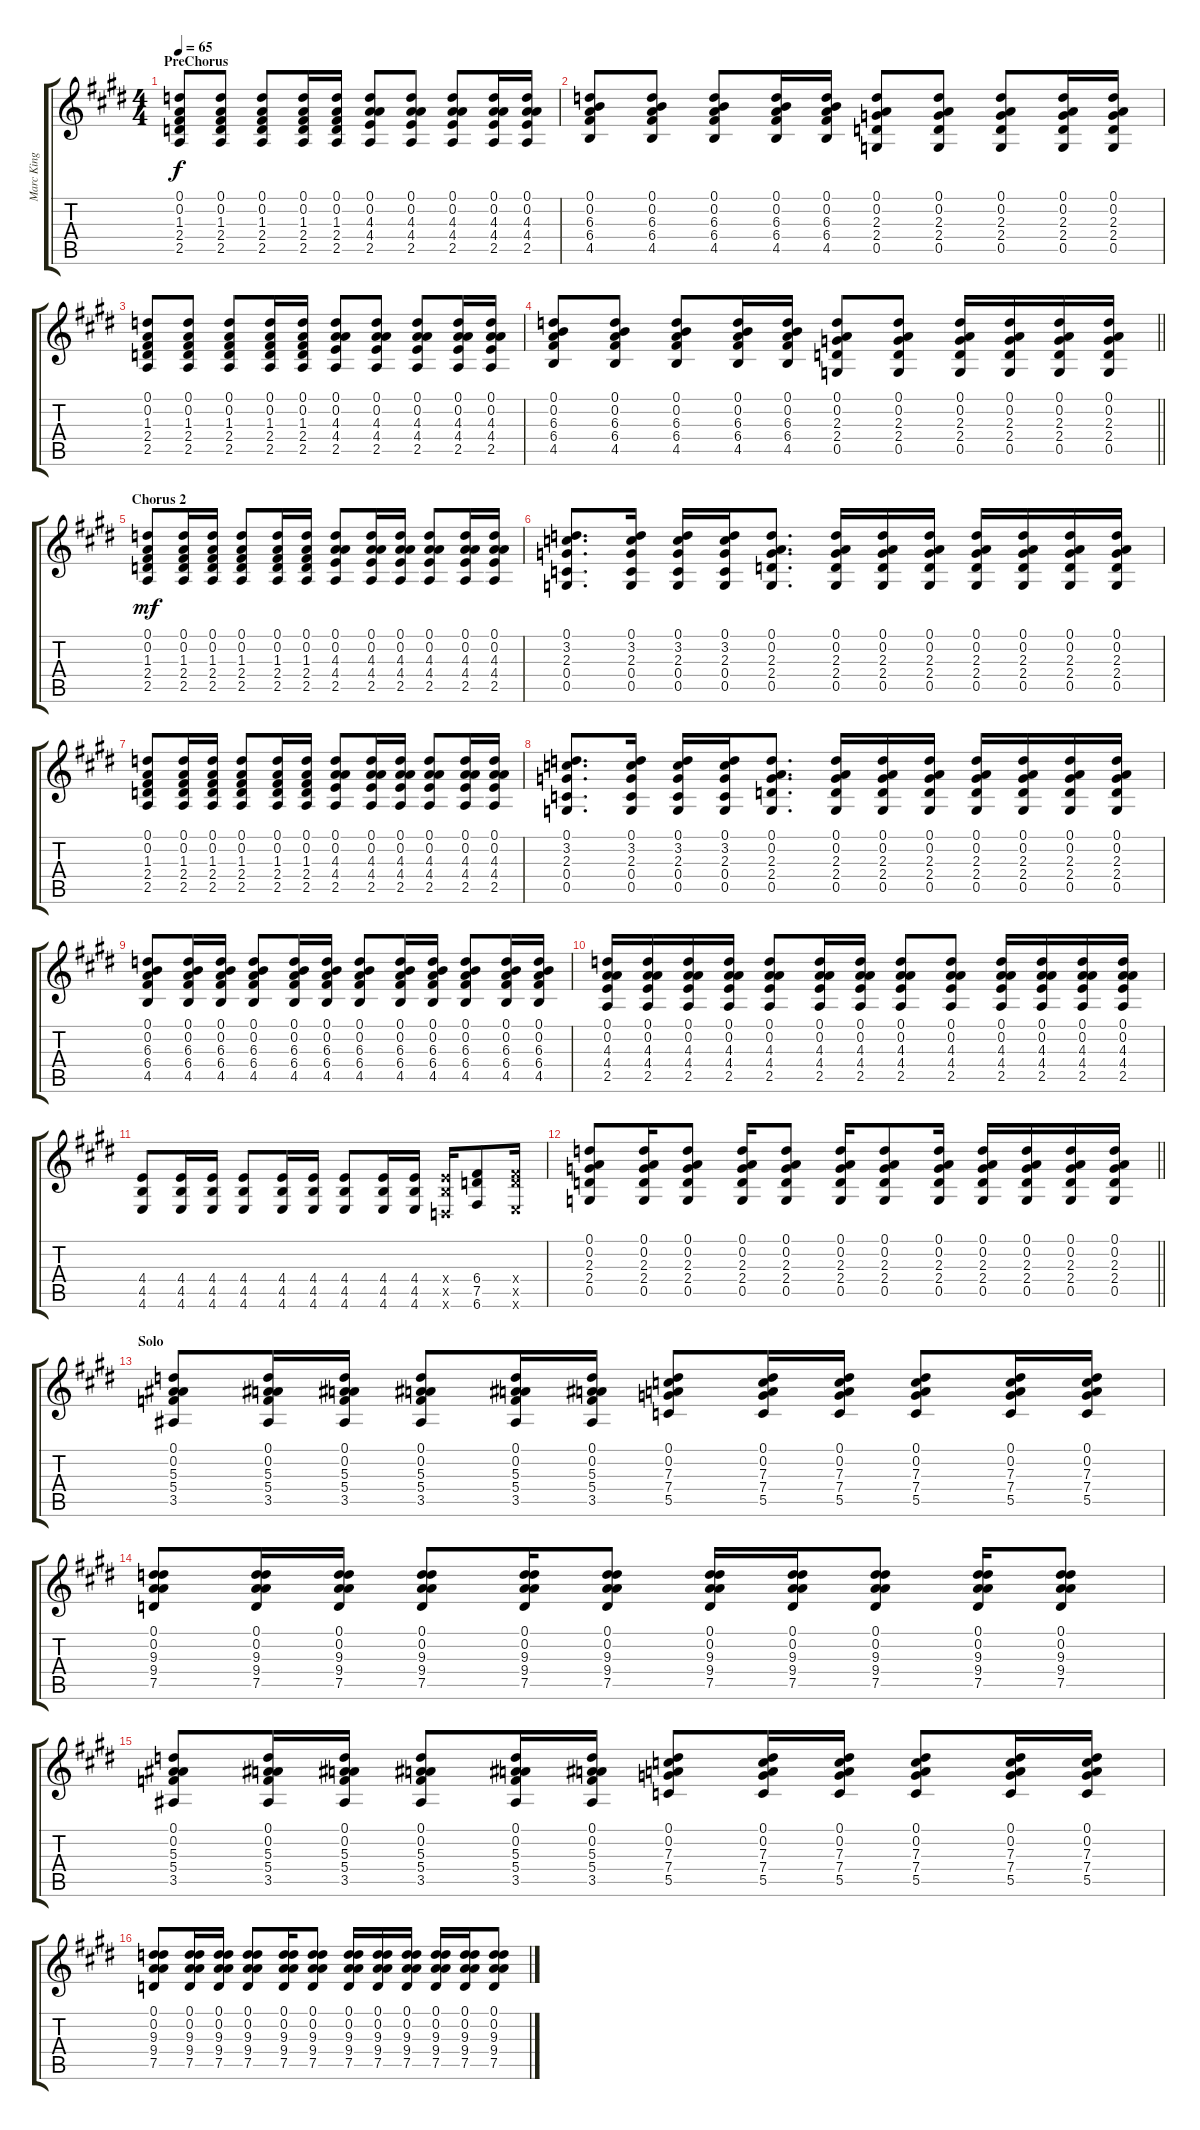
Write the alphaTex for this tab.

\track ("Marc King" "Marc King") {instrument acousticguitarsteel}
\staff {score tabs}
\tuning (D4 A3 F3 C3 G2 C2) {hide}
\ts (4 4)
\section ("" "PreChorus")
\tempo 65
\clef g2
\ks e
(0.1 0.2 1.3 2.4 2.5).8{dy f} (0.1 0.2 1.3 2.4 2.5).8 (0.1 0.2 1.3 2.4 2.5).8 (0.1 0.2 1.3 2.4 2.5).16 (0.1 0.2 1.3 2.4 2.5).16 (0.1 0.2 4.3 4.4 2.5).8 (0.1 0.2 4.3 4.4 2.5).8 (0.1 0.2 4.3 4.4 2.5).8 (0.1 0.2 4.3 4.4 2.5).16 (0.1 0.2 4.3 4.4 2.5).16 |
(0.1 0.2 6.3 6.4 4.5).8 (0.1 0.2 6.3 6.4 4.5).8 (0.1 0.2 6.3 6.4 4.5).8 (0.1 0.2 6.3 6.4 4.5).16 (0.1 0.2 6.3 6.4 4.5).16 (0.1 0.2 2.3 2.4 0.5).8 (0.1 0.2 2.3 2.4 0.5).8 (0.1 0.2 2.3 2.4 0.5).8 (0.1 0.2 2.3 2.4 0.5).16 (0.1 0.2 2.3 2.4 0.5).16 |
(0.1 0.2 1.3 2.4 2.5).8 (0.1 0.2 1.3 2.4 2.5).8 (0.1 0.2 1.3 2.4 2.5).8 (0.1 0.2 1.3 2.4 2.5).16 (0.1 0.2 1.3 2.4 2.5).16 (0.1 0.2 4.3 4.4 2.5).8 (0.1 0.2 4.3 4.4 2.5).8 (0.1 0.2 4.3 4.4 2.5).8 (0.1 0.2 4.3 4.4 2.5).16 (0.1 0.2 4.3 4.4 2.5).16 |
\barLineRight lightlight
(0.1 0.2 6.3 6.4 4.5).8 (0.1 0.2 6.3 6.4 4.5).8 (0.1 0.2 6.3 6.4 4.5).8 (0.1 0.2 6.3 6.4 4.5).16 (0.1 0.2 6.3 6.4 4.5).16 (0.1 0.2 2.3 2.4 0.5).8 (0.1 0.2 2.3 2.4 0.5).8 (0.1 0.2 2.3 2.4 0.5).16 (0.1 0.2 2.3 2.4 0.5).16 (0.1 0.2 2.3 2.4 0.5).16 (0.1 0.2 2.3 2.4 0.5).16 |
\section ("" "Chorus 2")
(0.1 0.2 1.3 2.4 2.5).8{dy mf} (0.1 0.2 1.3 2.4 2.5).16 (0.1 0.2 1.3 2.4 2.5).16 (0.1 0.2 1.3 2.4 2.5).8 (0.1 0.2 1.3 2.4 2.5).16 (0.1 0.2 1.3 2.4 2.5).16 (0.1 0.2 4.3 4.4 2.5).8 (0.1 0.2 4.3 4.4 2.5).16 (0.1 0.2 4.3 4.4 2.5).16 (0.1 0.2 4.3 4.4 2.5).8 (0.1 0.2 4.3 4.4 2.5).16 (0.1 0.2 4.3 4.4 2.5).16 |
(0.1 3.2 2.3 0.4 0.5).8{d} (0.1 3.2 2.3 0.4 0.5).16 (0.1 3.2 2.3 0.4 0.5).16 (0.1 3.2 2.3 0.4 0.5).16 (0.1 0.2 2.3 2.4 0.5).8{d} (0.1 0.2 2.3 2.4 0.5).16 (0.1 0.2 2.3 2.4 0.5).16 (0.1 0.2 2.3 2.4 0.5).16 (0.1 0.2 2.3 2.4 0.5).16 (0.1 0.2 2.3 2.4 0.5).16 (0.1 0.2 2.3 2.4 0.5).16 (0.1 0.2 2.3 2.4 0.5).16 |
(0.1 0.2 1.3 2.4 2.5).8 (0.1 0.2 1.3 2.4 2.5).16 (0.1 0.2 1.3 2.4 2.5).16 (0.1 0.2 1.3 2.4 2.5).8 (0.1 0.2 1.3 2.4 2.5).16 (0.1 0.2 1.3 2.4 2.5).16 (0.1 0.2 4.3 4.4 2.5).8 (0.1 0.2 4.3 4.4 2.5).16 (0.1 0.2 4.3 4.4 2.5).16 (0.1 0.2 4.3 4.4 2.5).8 (0.1 0.2 4.3 4.4 2.5).16 (0.1 0.2 4.3 4.4 2.5).16 |
(0.1 3.2 2.3 0.4 0.5).8{d} (0.1 3.2 2.3 0.4 0.5).16 (0.1 3.2 2.3 0.4 0.5).16 (0.1 3.2 2.3 0.4 0.5).16 (0.1 0.2 2.3 2.4 0.5).8{d} (0.1 0.2 2.3 2.4 0.5).16 (0.1 0.2 2.3 2.4 0.5).16 (0.1 0.2 2.3 2.4 0.5).16 (0.1 0.2 2.3 2.4 0.5).16 (0.1 0.2 2.3 2.4 0.5).16 (0.1 0.2 2.3 2.4 0.5).16 (0.1 0.2 2.3 2.4 0.5).16 |
(0.1 0.2 6.3 6.4 4.5).8 (0.1 0.2 6.3 6.4 4.5).16 (0.1 0.2 6.3 6.4 4.5).16 (0.1 0.2 6.3 6.4 4.5).8 (0.1 0.2 6.3 6.4 4.5).16 (0.1 0.2 6.3 6.4 4.5).16 (0.1 0.2 6.3 6.4 4.5).8 (0.1 0.2 6.3 6.4 4.5).16 (0.1 0.2 6.3 6.4 4.5).16 (0.1 0.2 6.3 6.4 4.5).8 (0.1 0.2 6.3 6.4 4.5).16 (0.1 0.2 6.3 6.4 4.5).16 |
(0.1 0.2 4.3 4.4 2.5).16 (0.1 0.2 4.3 4.4 2.5).16 (0.1 0.2 4.3 4.4 2.5).16 (0.1 0.2 4.3 4.4 2.5).16 (0.1 0.2 4.3 4.4 2.5).8 (0.1 0.2 4.3 4.4 2.5).16 (0.1 0.2 4.3 4.4 2.5).16 (0.1 0.2 4.3 4.4 2.5).8 (0.1 0.2 4.3 4.4 2.5).8 (0.1 0.2 4.3 4.4 2.5).16 (0.1 0.2 4.3 4.4 2.5).16 (0.1 0.2 4.3 4.4 2.5).16 (0.1 0.2 4.3 4.4 2.5).16 |
(4.4 4.5 4.6).8 (4.4 4.5 4.6).16 (4.4 4.5 4.6).16 (4.4 4.5 4.6).8 (4.4 4.5 4.6).16 (4.4 4.5 4.6).16 (4.4 4.5 4.6).8 (4.4 4.5 4.6).16 (4.4 4.5 4.6).16 (4.4{x} 4.5{x} 2.6{x}).16 (6.4 7.5 6.6).8 (6.4{x} 7.5{x} 4.6{x}).16 |
\barLineRight lightlight
(0.1 0.2 2.3 2.4 0.5).8 (0.1 0.2 2.3 2.4 0.5).16 (0.1 0.2 2.3 2.4 0.5).8 (0.1 0.2 2.3 2.4 0.5).16 (0.1 0.2 2.3 2.4 0.5).8 (0.1 0.2 2.3 2.4 0.5).16 (0.1 0.2 2.3 2.4 0.5).8 (0.1 0.2 2.3 2.4 0.5).16 (0.1 0.2 2.3 2.4 0.5).16 (0.1 0.2 2.3 2.4 0.5).16 (0.1 0.2 2.3 2.4 0.5).16 (0.1 0.2 2.3 2.4 0.5).16 |
\section ("" "Solo")
(0.1 0.2 5.3 5.4 3.5).8 (0.1 0.2 5.3 5.4 3.5).16 (0.1 0.2 5.3 5.4 3.5).16 (0.1 0.2 5.3 5.4 3.5).8 (0.1 0.2 5.3 5.4 3.5).16 (0.1 0.2 5.3 5.4 3.5).16 (0.1 0.2 7.3 7.4 5.5).8 (0.1 0.2 7.3 7.4 5.5).16 (0.1 0.2 7.3 7.4 5.5).16 (0.1 0.2 7.3 7.4 5.5).8 (0.1 0.2 7.3 7.4 5.5).16 (0.1 0.2 7.3 7.4 5.5).16 |
(0.1 0.2 9.3 9.4 7.5).8 (0.1 0.2 9.3 9.4 7.5).16 (0.1 0.2 9.3 9.4 7.5).16 (0.1 0.2 9.3 9.4 7.5).8 (0.1 0.2 9.3 9.4 7.5).16 (0.1 0.2 9.3 9.4 7.5).8 (0.1 0.2 9.3 9.4 7.5).16 (0.1 0.2 9.3 9.4 7.5).16 (0.1 0.2 9.3 9.4 7.5).8 (0.1 0.2 9.3 9.4 7.5).16 (0.1 0.2 9.3 9.4 7.5).8 |
(0.1 0.2 5.3 5.4 3.5).8 (0.1 0.2 5.3 5.4 3.5).16 (0.1 0.2 5.3 5.4 3.5).16 (0.1 0.2 5.3 5.4 3.5).8 (0.1 0.2 5.3 5.4 3.5).16 (0.1 0.2 5.3 5.4 3.5).16 (0.1 0.2 7.3 7.4 5.5).8 (0.1 0.2 7.3 7.4 5.5).16 (0.1 0.2 7.3 7.4 5.5).16 (0.1 0.2 7.3 7.4 5.5).8 (0.1 0.2 7.3 7.4 5.5).16 (0.1 0.2 7.3 7.4 5.5).16 |
(0.1 0.2 9.3 9.4 7.5).8 (0.1 0.2 9.3 9.4 7.5).16 (0.1 0.2 9.3 9.4 7.5).16 (0.1 0.2 9.3 9.4 7.5).8 (0.1 0.2 9.3 9.4 7.5).16 (0.1 0.2 9.3 9.4 7.5).8 (0.1 0.2 9.3 9.4 7.5).16 (0.1 0.2 9.3 9.4 7.5).16 (0.1 0.2 9.3 9.4 7.5).16 (0.1 0.2 9.3 9.4 7.5).16 (0.1 0.2 9.3 9.4 7.5).16 (0.1 0.2 9.3 9.4 7.5).8
